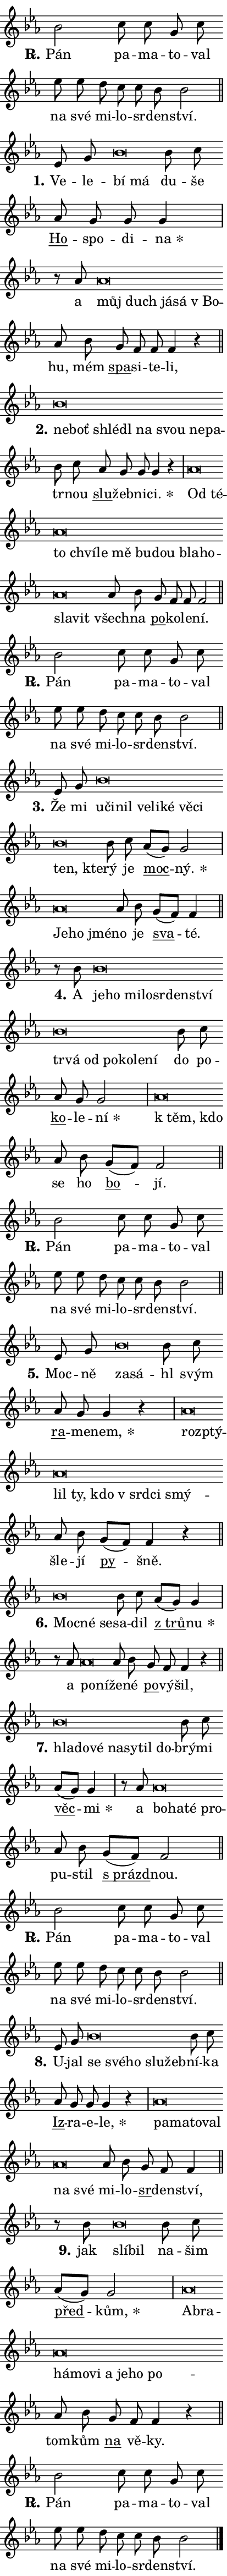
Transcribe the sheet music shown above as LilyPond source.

\version "2.24.0"
\header { tagline = "" }
\paper {
  indent = 0\cm
  top-margin = 0\cm
  right-margin = 0.13\cm % to fit lyric hyphens
  bottom-margin = 0\cm
  left-margin = 0\cm
  paper-width = 7\cm
  page-breaking = #ly:one-page-breaking
  system-system-spacing.basic-distance = #11
  score-system-spacing.basic-distance = #11
  ragged-last = ##f
}


%% Author: Thomas Morley
%% https://lists.gnu.org/archive/html/lilypond-user/2020-05/msg00002.html
#(define (line-position grob)
"Returns position of @var[grob} in current system:
   @code{'start}, if at first time-step
   @code{'end}, if at last time-step
   @code{'middle} otherwise
"
  (let* ((col (ly:item-get-column grob))
         (ln (ly:grob-object col 'left-neighbor))
         (rn (ly:grob-object col 'right-neighbor))
         (col-to-check-left (if (ly:grob? ln) ln col))
         (col-to-check-right (if (ly:grob? rn) rn col))
         (break-dir-left
           (and
             (ly:grob-property col-to-check-left 'non-musical #f)
             (ly:item-break-dir col-to-check-left)))
         (break-dir-right
           (and
             (ly:grob-property col-to-check-right 'non-musical #f)
             (ly:item-break-dir col-to-check-right))))
        (cond ((eqv? 1 break-dir-left) 'start)
              ((eqv? -1 break-dir-right) 'end)
              (else 'middle))))

#(define (tranparent-at-line-position vctor)
  (lambda (grob)
  "Relying on @code{line-position} select the relevant enry from @var{vctor}.
Used to determine transparency,"
    (case (line-position grob)
      ((end) (not (vector-ref vctor 0)))
      ((middle) (not (vector-ref vctor 1)))
      ((start) (not (vector-ref vctor 2))))))

noteHeadBreakVisibility =
#(define-music-function (break-visibility)(vector?)
"Makes @code{NoteHead}s transparent relying on @var{break-visibility}"
#{
  \override NoteHead.transparent =
    #(tranparent-at-line-position break-visibility)
#})

#(define delete-ledgers-for-transparent-note-heads
  (lambda (grob)
    "Reads whether a @code{NoteHead} is transparent.
If so this @code{NoteHead} is removed from @code{'note-heads} from
@var{grob}, which is supposed to be @code{LedgerLineSpanner}.
As a result ledgers are not printed for this @code{NoteHead}"
    (let* ((nhds-array (ly:grob-object grob 'note-heads))
           (nhds-list
             (if (ly:grob-array? nhds-array)
                 (ly:grob-array->list nhds-array)
                 '()))
           ;; Relies on the transparent-property being done before
           ;; Staff.LedgerLineSpanner.after-line-breaking is executed.
           ;; This is fragile ...
           (to-keep
             (remove
               (lambda (nhd)
                 (ly:grob-property nhd 'transparent #f))
               nhds-list)))
      ;; TODO find a better method to iterate over grob-arrays, similiar
      ;; to filter/remove etc for lists
      ;; For now rebuilt from scratch
      (set! (ly:grob-object grob 'note-heads)  '())
      (for-each
        (lambda (nhd)
          (ly:pointer-group-interface::add-grob grob 'note-heads nhd))
        to-keep))))

squashNotes = {
  \override NoteHead.X-extent = #'(-0.2 . 0.2)
  \override NoteHead.Y-extent = #'(-0.75 . 0)
  \override NoteHead.stencil =
    #(lambda (grob)
       (let ((pos (ly:grob-property grob 'staff-position)))
         (begin
           (if (< pos -7) (display "ERROR: Lower brevis then expected\n") (display "OK: Expected brevis position\n"))
           (if (<= pos -6) ly:text-interface::print ly:note-head::print))))
}
unSquashNotes = {
  \revert NoteHead.X-extent
  \revert NoteHead.Y-extent
  \revert NoteHead.stencil
}

hideNotes = \noteHeadBreakVisibility #begin-of-line-visible
unHideNotes = \noteHeadBreakVisibility #all-visible

% work-around for resetting accidentals
% https://lilypond.org/doc/v2.23/Documentation/notation/displaying-rhythms#unmetered-music
cadenzaMeasure = {
  \cadenzaOff
  \partial 1024 s1024
  \cadenzaOn
}

#(define-markup-command (accent layout props text) (markup?)
  "Underline accented syllable"
  (interpret-markup layout props
    #{\markup \override #'(offset . 4.3) \underline { #text }#}))

responsum = \markup \concat {
  "R" \hspace #-1.05 \path #0.1 #'((moveto 0 0.07) (lineto 0.9 0.8)) \hspace #0.05 "."
}

spaceSize = #0.6828661417322834 % exact space size for TeX Gyre Schola

\layout {
  \context {
    \Staff
    \remove "Time_signature_engraver"
    \override LedgerLineSpanner.after-line-breaking = #delete-ledgers-for-transparent-note-heads
  }
  \context {
    \Lyrics {
      \override LyricSpace.minimum-distance = \spaceSize
      \override LyricText.font-name = #"TeX Gyre Schola"
      \override LyricText.font-size = 1
      \override StanzaNumber.font-name = #"TeX Gyre Schola Bold"
      \override StanzaNumber.font-size = 1
    }
  }
  \context {
    \Score 
    \override NoteHead.text =
      #(lambda (grob) 
        (let ((pos (ly:grob-property grob 'staff-position)))
          #{\markup {
            \combine
              \halign #-0.55 \raise #(if (= pos -6) 0 0.5) \override #'(thickness . 2) \draw-line #'(3.2 . 0)
              \musicglyph "noteheads.sM1"
          }#}))
  }
}

% magnetic-lyrics.ily
%
%   written by
%     Jean Abou Samra <jean@abou-samra.fr>
%     Werner Lemberg <wl@gnu.org>
%
%   adapted by
%     Jiri Hon <jiri.hon@gmail.com>
%
% Version 2022-Apr-15

% https://www.mail-archive.com/lilypond-user@gnu.org/msg149350.html

#(define (Left_hyphen_pointer_engraver context)
   "Collect syllable-hyphen-syllable occurrences in lyrics and store
them in properties.  This engraver only looks to the left.  For
example, if the lyrics input is @code{foo -- bar}, it does the
following.

@itemize @bullet
@item
Set the @code{text} property of the @code{LyricHyphen} grob between
@q{foo} and @q{bar} to @code{foo}.

@item
Set the @code{left-hyphen} property of the @code{LyricText} grob with
text @q{foo} to the @code{LyricHyphen} grob between @q{foo} and
@q{bar}.
@end itemize

Use this auxiliary engraver in combination with the
@code{lyric-@/text::@/apply-@/magnetic-@/offset!} hook."
   (let ((hyphen #f)
         (text #f))
     (make-engraver
      (acknowledgers
       ((lyric-syllable-interface engraver grob source-engraver)
        (set! text grob)))
      (end-acknowledgers
       ((lyric-hyphen-interface engraver grob source-engraver)
        ;(when (not (grob::has-interface grob 'lyric-space-interface))
          (set! hyphen grob)));)
      ((stop-translation-timestep engraver)
       (when (and text hyphen)
         (ly:grob-set-object! text 'left-hyphen hyphen))
       (set! text #f)
       (set! hyphen #f)))))

#(define (lyric-text::apply-magnetic-offset! grob)
   "If the space between two syllables is less than the value in
property @code{LyricText@/.details@/.squash-threshold}, move the right
syllable to the left so that it gets concatenated with the left
syllable.

Use this function as a hook for
@code{LyricText@/.after-@/line-@/breaking} if the
@code{Left_@/hyphen_@/pointer_@/engraver} is active."
   (let ((hyphen (ly:grob-object grob 'left-hyphen #f)))
     (when hyphen
       (let ((left-text (ly:spanner-bound hyphen LEFT)))
         (when (grob::has-interface left-text 'lyric-syllable-interface)
           (let* ((common (ly:grob-common-refpoint grob left-text X))
                  (this-x-ext (ly:grob-extent grob common X))
                  (left-x-ext
                   (begin
                     ;; Trigger magnetism for left-text.
                     (ly:grob-property left-text 'after-line-breaking)
                     (ly:grob-extent left-text common X)))
                  ;; `delta` is the gap width between two syllables.
                  (delta (- (interval-start this-x-ext)
                            (interval-end left-x-ext)))
                  (details (ly:grob-property grob 'details))
                  (threshold (assoc-get 'squash-threshold details 0.2)))
             (when (< delta threshold)
               (let* (;; We have to manipulate the input text so that
                      ;; ligatures crossing syllable boundaries are not
                      ;; disabled.  For languages based on the Latin
                      ;; script this is essentially a beautification.
                      ;; However, for non-Western scripts it can be a
                      ;; necessity.
                      (lt (ly:grob-property left-text 'text))
                      (rt (ly:grob-property grob 'text))
                      (is-space (grob::has-interface hyphen 'lyric-space-interface))
                      (space (if is-space " " ""))
                      (extra-delta (if is-space spaceSize 0))
                      ;; Append new syllable.
                      (ltrt-space (if (and (string? lt) (string? rt))
                                (string-append lt space rt)
                                (make-concat-markup (list lt space rt))))
                      ;; Right-align `ltrt` to the right side.
                      (ltrt-space-markup (grob-interpret-markup
                               grob
                               (make-translate-markup
                                (cons (interval-length this-x-ext) 0)
                                (make-right-align-markup ltrt-space)))))
                 (begin
                   ;; Don't print `left-text`.
                   (ly:grob-set-property! left-text 'stencil #f)
                   ;; Set text and stencil (which holds all collected
                   ;; syllables so far) and shift it to the left.
                   (ly:grob-set-property! grob 'text ltrt-space)
                   (ly:grob-set-property! grob 'stencil ltrt-space-markup)
                   (ly:grob-translate-axis! grob (- (- delta extra-delta)) X))))))))))


#(define (lyric-hyphen::displace-bounds-first grob)
   ;; Make very sure this callback isn't triggered too early.
   (let ((left (ly:spanner-bound grob LEFT))
         (right (ly:spanner-bound grob RIGHT)))
     (ly:grob-property left 'after-line-breaking)
     (ly:grob-property right 'after-line-breaking)
     (ly:lyric-hyphen::print grob)))

squashThreshold = #0.4

\layout {
  \context {
    \Lyrics
    \consists #Left_hyphen_pointer_engraver
    \override LyricText.after-line-breaking =
      #lyric-text::apply-magnetic-offset!
    \override LyricHyphen.stencil = #lyric-hyphen::displace-bounds-first
    \override LyricText.details.squash-threshold = \squashThreshold
    \override LyricHyphen.minimum-distance = 0
    \override LyricHyphen.minimum-length = \squashThreshold
  }
}

squashText = \override LyricText.details.squash-threshold = 9999
unSquashText = \override LyricText.details.squash-threshold = \squashThreshold

leftText = \override LyricText.self-alignment-X = #LEFT
unLeftText = \revert LyricText.self-alignment-X

starOffset = #(lambda (grob) 
                (let ((x_offset (ly:self-alignment-interface::aligned-on-x-parent grob)))
                  (if (= x_offset 0) 0 (+ x_offset 1.2))))

star = #(define-music-function (syllable)(string?)
"Append star separator at the end of a syllable"
#{
  \once \override LyricText.X-offset = #starOffset
  \lyricmode { \markup {
    #syllable
    \override #'((font-name . "TeX Gyre Schola Bold")) \hspace #0.2 \lower #0.65 \larger "*"
  } }
#})

starAccent = #(define-music-function (syllable)(string?)
"Append star separator at the end of a syllable and make accent"
#{
  \once \override LyricText.X-offset = #starOffset
  \lyricmode { \markup {
    \accent #syllable
    \override #'((font-name . "TeX Gyre Schola Bold")) \hspace #0.2 \lower #0.65 \larger "*"
  } }
#})

breath = #(define-music-function (syllable)(string?)
"Append breathing indicator at the end of a syllable"
#{
  \lyricmode { \markup { #syllable "+" } }
#})

optionalBreath = #(define-music-function (syllable)(string?)
"Append optional breathing indicator at the end of a syllable"
#{
  \lyricmode { \markup { #syllable "(+)" } }
#})


\score {
    <<
        \new Voice = "melody" { \cadenzaOn \key es \major \relative { bes'2 c8 c g c \bar "" es es d c c bes bes2 \cadenzaMeasure \bar "||" \break } }
        \new Lyrics \lyricsto "melody" { \lyricmode { \set stanza = \responsum
Pán pa -- ma -- to -- val na své mi -- lo -- sr -- den -- ství. } }
    >>
    \layout {}
}

\score {
    <<
        \new Voice = "melody" { \cadenzaOn \key es \major \relative { es'8 g \squashNotes bes\breve*1/16 \hideNotes \breve*1/16 \bar "" \unHideNotes \unSquashNotes bes8 c \bar "" as g g g4 \cadenzaMeasure \bar "|" r8 as8 \squashNotes as\breve*1/16 \hideNotes \breve*1/16 \bar "" \breve*1/16 \bar "" \breve*1/16 \breve*1/16 \bar "" \unHideNotes \unSquashNotes as8 bes \bar "" g f f f4 r \cadenzaMeasure \bar "||" \break } }
        \new Lyrics \lyricsto "melody" { \lyricmode { \set stanza = "1."
Ve -- le -- \leftText bí \squashText má \unLeftText \unSquashText du -- še \markup \accent Ho -- spo -- di -- \star na a \leftText můj \squashText duch já -- sá "v Bo" -- \unLeftText \unSquashText hu, mém \markup \accent spa -- si -- te -- li, } }
    >>
    \layout {}
}

\score {
    <<
        \new Voice = "melody" { \cadenzaOn \key es \major \relative { \squashNotes bes'\breve*1/16 \hideNotes \breve*1/16 \bar "" \breve*1/16 \bar "" \breve*1/16 \bar "" \breve*1/16 \bar "" \breve*1/16 \bar "" \breve*1/16 \breve*1/16 \bar "" \unHideNotes \unSquashNotes bes8 c \bar "" as g g g4 r \cadenzaMeasure \bar "|" \squashNotes as\breve*1/16 \hideNotes \breve*1/16 \bar "" \breve*1/16 \bar "" \breve*1/16 \bar "" \breve*1/16 \bar "" \breve*1/16 \bar "" \breve*1/16 \bar "" \breve*1/16 \bar "" \breve*1/16 \bar "" \breve*1/16 \bar "" \breve*1/16 \breve*1/16 \bar "" \unHideNotes \unSquashNotes as8 bes \bar "" g f f f2 \cadenzaMeasure \bar "||" \break } }
        \new Lyrics \lyricsto "melody" { \lyricmode { \set stanza = "2."
\leftText ne -- \squashText boť shlé -- dl na svou ne -- pa -- \unLeftText \unSquashText tr -- nou \markup \accent slu -- žeb -- ni -- \star ci. \leftText Od \squashText té -- to chví -- le mě bu -- dou bla -- ho -- sla -- vit \unLeftText \unSquashText všech -- na \markup \accent po -- ko -- le -- ní. } }
    >>
    \layout {}
}

\score {
    <<
        \new Voice = "melody" { \cadenzaOn \key es \major \relative { bes'2 c8 c g c \bar "" es es d c c bes bes2 \cadenzaMeasure \bar "||" \break } }
        \new Lyrics \lyricsto "melody" { \lyricmode { \set stanza = \responsum
Pán pa -- ma -- to -- val na své mi -- lo -- sr -- den -- ství. } }
    >>
    \layout {}
}

\score {
    <<
        \new Voice = "melody" { \cadenzaOn \key es \major \relative { es'8 g \squashNotes bes\breve*1/16 \hideNotes \breve*1/16 \bar "" \breve*1/16 \bar "" \breve*1/16 \bar "" \breve*1/16 \bar "" \breve*1/16 \bar "" \breve*1/16 \bar "" \breve*1/16 \bar "" \breve*1/16 \breve*1/16 \bar "" \unHideNotes \unSquashNotes bes8 c \bar "" as[( g)] g2 \cadenzaMeasure \bar "|" \squashNotes as\breve*1/16 \hideNotes \breve*1/16 \breve*1/16 \bar "" \unHideNotes \unSquashNotes as8 bes \bar "" g[( f)] f4 \cadenzaMeasure \bar "||" \break } }
        \new Lyrics \lyricsto "melody" { \lyricmode { \set stanza = "3."
Že mi \leftText u -- \squashText či -- nil ve -- li -- ké vě -- ci ten, kte -- \unLeftText \unSquashText rý je \markup \accent moc -- \star ný. \leftText Je -- \squashText ho jmé -- \unLeftText \unSquashText no je \markup \accent sva -- té. } }
    >>
    \layout {}
}

\score {
    <<
        \new Voice = "melody" { \cadenzaOn \key es \major \relative { r8 bes'8 \squashNotes bes\breve*1/16 \hideNotes \breve*1/16 \bar "" \breve*1/16 \bar "" \breve*1/16 \bar "" \breve*1/16 \bar "" \breve*1/16 \bar "" \breve*1/16 \bar "" \breve*1/16 \bar "" \breve*1/16 \bar "" \breve*1/16 \bar "" \breve*1/16 \bar "" \breve*1/16 \bar "" \breve*1/16 \breve*1/16 \bar "" \unHideNotes \unSquashNotes bes8 c \bar "" as g g2 \cadenzaMeasure \bar "|" \squashNotes as\breve*1/16 \hideNotes \breve*1/16 \bar "" \unHideNotes \unSquashNotes as8 bes \bar "" g[( f)] f2 \cadenzaMeasure \bar "||" \break } }
        \new Lyrics \lyricsto "melody" { \lyricmode { \set stanza = "4."
A \leftText je -- \squashText ho mi -- lo -- sr -- den -- ství tr -- vá od po -- ko -- le -- ní \unLeftText \unSquashText do po -- \markup \accent ko -- le -- \star ní \leftText "k těm," \squashText kdo \unLeftText \unSquashText se ho \markup \accent bo -- jí. } }
    >>
    \layout {}
}

\score {
    <<
        \new Voice = "melody" { \cadenzaOn \key es \major \relative { bes'2 c8 c g c \bar "" es es d c c bes bes2 \cadenzaMeasure \bar "||" \break } }
        \new Lyrics \lyricsto "melody" { \lyricmode { \set stanza = \responsum
Pán pa -- ma -- to -- val na své mi -- lo -- sr -- den -- ství. } }
    >>
    \layout {}
}

\score {
    <<
        \new Voice = "melody" { \cadenzaOn \key es \major \relative { es'8 g \squashNotes bes\breve*1/16 \hideNotes \breve*1/16 \bar "" \unHideNotes \unSquashNotes bes8 c \bar "" as g g4 r \cadenzaMeasure \bar "|" \squashNotes as\breve*1/16 \hideNotes \breve*1/16 \bar "" \breve*1/16 \bar "" \breve*1/16 \bar "" \breve*1/16 \bar "" \breve*1/16 \bar "" \breve*1/16 \breve*1/16 \bar "" \unHideNotes \unSquashNotes as8 bes \bar "" g[( f)] f4 r \cadenzaMeasure \bar "||" \break } }
        \new Lyrics \lyricsto "melody" { \lyricmode { \set stanza = "5."
Moc -- ně \leftText za -- \squashText sá -- \unLeftText \unSquashText hl svým \markup \accent ra -- me -- \star nem, \leftText roz -- \squashText ptý -- lil ty, kdo "v srd" -- ci smý -- \unLeftText \unSquashText šle -- jí \markup \accent py -- šně. } }
    >>
    \layout {}
}

\score {
    <<
        \new Voice = "melody" { \cadenzaOn \key es \major \relative { \squashNotes bes'\breve*1/16 \hideNotes \breve*1/16 \breve*1/16 \bar "" \unHideNotes \unSquashNotes bes8 c \bar "" as[( g)] g4 \cadenzaMeasure \bar "|" r8 as8 \squashNotes as\breve*1/16 \hideNotes \breve*1/16 \bar "" \unHideNotes \unSquashNotes as8 bes \bar "" g f f4 r \cadenzaMeasure \bar "||" \break } }
        \new Lyrics \lyricsto "melody" { \lyricmode { \set stanza = "6."
\leftText Moc -- \squashText né se -- \unLeftText \unSquashText sa -- dil \markup \accent "z trů" -- \star nu a \leftText po -- \squashText ní -- \unLeftText \unSquashText že -- né \markup \accent po -- vý -- šil, } }
    >>
    \layout {}
}

\score {
    <<
        \new Voice = "melody" { \cadenzaOn \key es \major \relative { \squashNotes bes'\breve*1/16 \hideNotes \breve*1/16 \bar "" \breve*1/16 \bar "" \breve*1/16 \bar "" \breve*1/16 \bar "" \breve*1/16 \breve*1/16 \bar "" \unHideNotes \unSquashNotes bes8 c \bar "" as[( g)] g4 \cadenzaMeasure \bar "|" r8 as8 \squashNotes as\breve*1/16 \hideNotes \breve*1/16 \bar "" \breve*1/16 \breve*1/16 \bar "" \unHideNotes \unSquashNotes as8 bes \bar "" g[( f)] f2 \cadenzaMeasure \bar "||" \break } }
        \new Lyrics \lyricsto "melody" { \lyricmode { \set stanza = "7."
\leftText hla -- \squashText do -- vé na -- sy -- til do -- \unLeftText \unSquashText brý -- mi \markup \accent věc -- \star mi a \leftText bo -- \squashText ha -- té pro -- \unLeftText \unSquashText pu -- stil \markup \accent "s prázd" -- nou. } }
    >>
    \layout {}
}

\score {
    <<
        \new Voice = "melody" { \cadenzaOn \key es \major \relative { bes'2 c8 c g c \bar "" es es d c c bes bes2 \cadenzaMeasure \bar "||" \break } }
        \new Lyrics \lyricsto "melody" { \lyricmode { \set stanza = \responsum
Pán pa -- ma -- to -- val na své mi -- lo -- sr -- den -- ství. } }
    >>
    \layout {}
}

\score {
    <<
        \new Voice = "melody" { \cadenzaOn \key es \major \relative { es'8 g \squashNotes bes\breve*1/16 \hideNotes \breve*1/16 \bar "" \breve*1/16 \bar "" \breve*1/16 \breve*1/16 \bar "" \unHideNotes \unSquashNotes bes8 c \bar "" as g g g4 r \cadenzaMeasure \bar "|" \squashNotes as\breve*1/16 \hideNotes \breve*1/16 \bar "" \breve*1/16 \bar "" \breve*1/16 \bar "" \breve*1/16 \breve*1/16 \bar "" \unHideNotes \unSquashNotes as8 bes \bar "" g f f4 \cadenzaMeasure \bar "||" \break } }
        \new Lyrics \lyricsto "melody" { \lyricmode { \set stanza = "8."
U -- jal \leftText se \squashText své -- ho slu -- žeb -- \unLeftText \unSquashText ní -- ka \markup \accent Iz -- ra -- e -- \star le, \leftText pa -- \squashText ma -- to -- val na své \unLeftText \unSquashText mi -- lo -- \markup \accent sr -- den -- ství, } }
    >>
    \layout {}
}

\score {
    <<
        \new Voice = "melody" { \cadenzaOn \key es \major \relative { r8 bes'8 \squashNotes bes\breve*1/16 \hideNotes \breve*1/16 \bar "" \unHideNotes \unSquashNotes bes8 c \bar "" as[( g)] g2 \cadenzaMeasure \bar "|" \squashNotes as\breve*1/16 \hideNotes \breve*1/16 \bar "" \breve*1/16 \bar "" \breve*1/16 \bar "" \breve*1/16 \bar "" \breve*1/16 \bar "" \breve*1/16 \bar "" \breve*1/16 \breve*1/16 \bar "" \unHideNotes \unSquashNotes as8 bes \bar "" g f f4 r \cadenzaMeasure \bar "||" \break } }
        \new Lyrics \lyricsto "melody" { \lyricmode { \set stanza = "9."
jak \leftText slí -- \squashText bil \unLeftText \unSquashText na -- šim \markup \accent před -- \star kům, \leftText Ab -- \squashText ra -- há -- mo -- vi a je -- ho po -- \unLeftText \unSquashText tom -- kům \markup \accent na vě -- ky. } }
    >>
    \layout {}
}

\score {
    <<
        \new Voice = "melody" { \cadenzaOn \key es \major \relative { bes'2 c8 c g c \bar "" es es d c c bes bes2 \cadenzaMeasure \bar "||" \break } \bar "|." }
        \new Lyrics \lyricsto "melody" { \lyricmode { \set stanza = \responsum
Pán pa -- ma -- to -- val na své mi -- lo -- sr -- den -- ství. } }
    >>
    \layout {}
}
